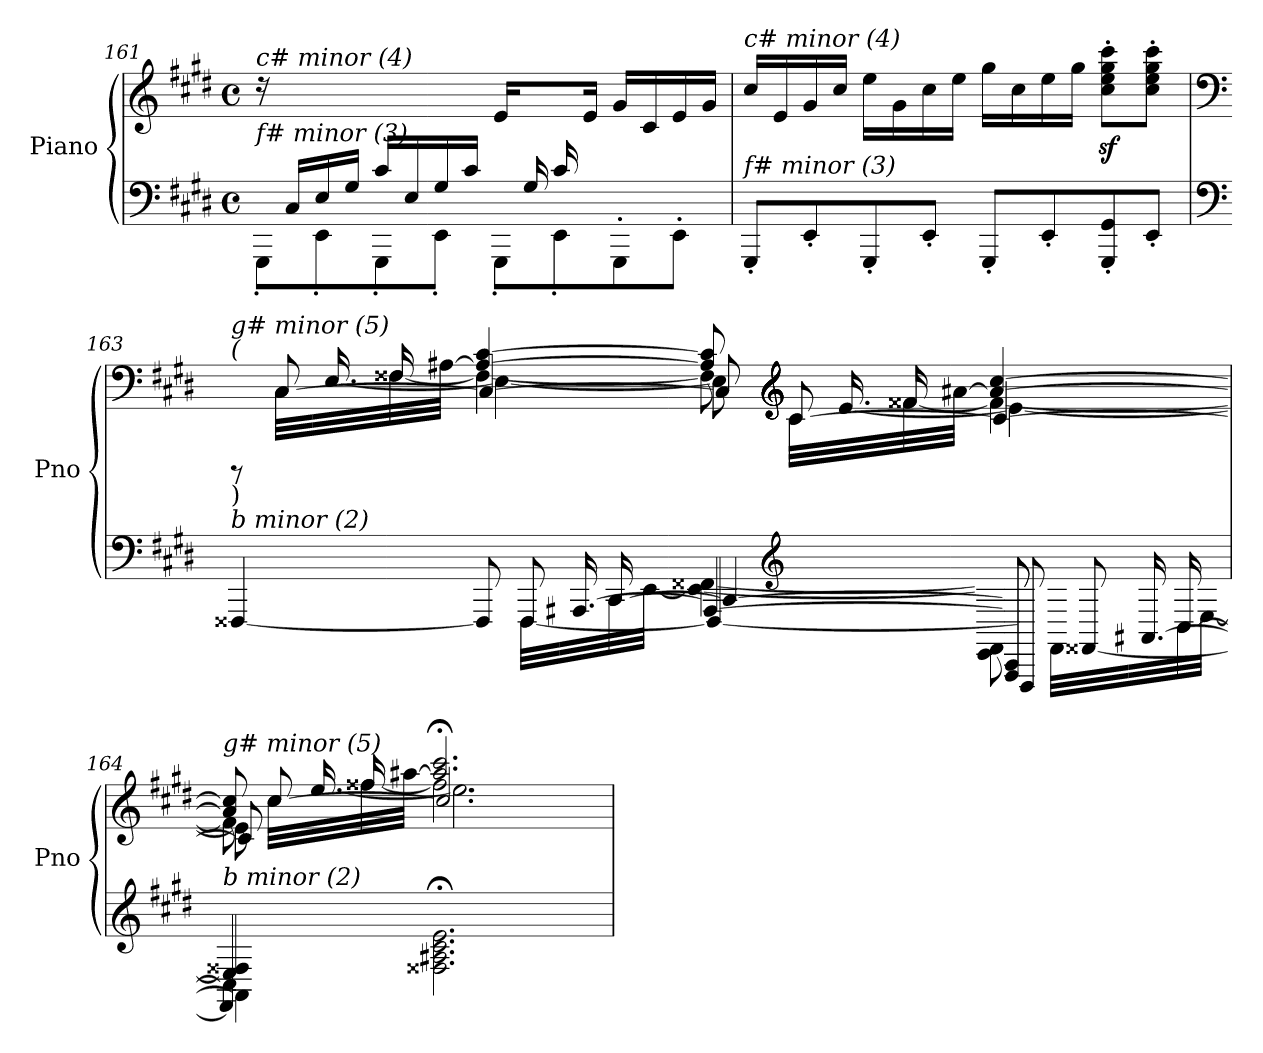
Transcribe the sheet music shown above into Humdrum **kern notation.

**kern	**kern	**dynam
*part1	*part1	*part1
*staff2	*staff1	*staff1/2
*I"Piano	*	*
*I'Pno	*	*
!!LO:PB:g=z
*clefF4	*clefG2	*
*k[f#c#g#d#]	*k[f#c#g#d#]	*
*M4/4	*M4/4	*
*met(c)	*met(c)	*
=161	=161	=161
*^	*	*
!	!	!LO:TX:i:t=c# minor (4)	!
!LO:TX:i:t=f# minor (3)	!	!	!
16ryy	8GGG#'\L	16rdd	.
16C#/LL	.	4..ryy	.
16E/	8EE'\	.	.
16G#/JJ	.	.	.
16c#/LL	8GGG#'\	.	.
16E/	.	.	.
16G#/	8EE'\J	.	.
16c#/JJ	.	.	.
16ryy	8GGG#'\L	16e/LL	.
16G#/	.	8ryy	.
16c#/	8EE'\	.	.
4ryy	.	16e/JJ	.
.	8GGG#'\	16g#/LL	.
.	.	16c#/	.
.	8EE'\J	16e/	.
16ryy	.	16g#/JJ	.
*v	*v	*	*
=162	=162	=162
!	!LO:TX:i:t=c# minor (4)	!
!LO:TX:i:t=f# minor (3)	!	!
8GGG#'/L	16cc#/LL	.
.	16e/	.
8EE'/	16g#/	.
.	16cc#/JJ	.
8GGG#'/	16ee\LL	.
.	16g#\	.
8EE'/J	16cc#\	.
.	16ee\JJ	.
8GGG#'/L	16gg#\LL	.
.	16cc#\	.
8EE'/	16ee\	.
.	16gg#\JJ	.
8GGG#/' 8GG#/'	8cc#\z<' 8ee\z<' 8gg#\z<' 8ccc#\z<'L	.
8EE'/J	8cc#\' 8ee\' 8gg#\' 8ccc#\'J	.
!!LO:LB:g=z
=163	=163	=163
*clefF4	*clefF4	*
*^	*^	*
*	*^	*	*^	*
*	*	*^	*	*	*^	*
*	*	*	*^	*	*	*	*^	*
*	*	*	*	*^	*	*	*	*	*^	*
*	*	*	*	*	*^	*	*	*	*	*	*^	*
!	!	!	!	!	!	!	!LO:TX:a:i:t=(	!	!	!	!	!	!	!
!	!	!	!	!	!	!	!LO:TX:b:t=)	!	!	!	!	!	!	!
!	!	!	!	!	!	!	!LO:TX:i:t=g# minor (5)	!	!	!	!	!	!	!
!LO:TX:i:t=b minor (2)	!	!	!	!	!	!	!	!	!	!	!	!	!	!
8.ryy	8ryy	8ryy	[4FFF##X/	4ryy	4.ryy	4..ryy	8rBBBB	8.ryy	8ryy	8ryy	4ryy	4.ryy	4..ryy	.
.	2..ryy	32ryy	.	.	.	.	32C#\LLL	.	([8C#/	32ryy	.	.	.	.
.	.	4...ryy	.	.	.	.	32E\yy	.	.	[16.E/	.	.	.	.
4..ryy	.	.	.	.	.	.	32F##X\	[16F##/	.	.	.	.	.	.
.	.	.	.	.	.	.	[32A#X\JJJ	.	.	.	.	.	.	.
.	.	.	8FFF##/]	8ryy	.	.	4A#/_ [4c#/	4F##\_	4C#_	4E_	8ryy	.	.	.
.	.	.	32FFF##\LLL	32ryy	[8FFF##/	.	.	.	.	.	32ryy	2ryy	.	.
.	.	.	32AAA#X\yy	[16.AAA#/	.	.	.	.	.	.	4...ryy	.	.	.
.	.	.	32CC#\	.	.	[16CC#/	.	.	.	.	.	.	4..ryy	.
.	.	.	[32EE\JJJ)	.	.	.	.	.	.	.	.	.	.	.
.	.	.	4EE_ [4FF##X	4AAA#_	4FFF##/_	4CC#_	8A#/] 8c#/]	8F##\]	8C#]	8E]	.	.	.	.
*clefG2	*	*	*	*	*	*	*clefG2	*	*	*	*	*	*	*
16ryy	.	32ryy	.	.	.	.	32c#\LLL	16ryy	[8c#/	32ryy	.	.	.	.
.	.	4ryy	.	.	.	.	32e\yy	.	.	[16.e/	.	.	.	.
4ryy	.	.	.	.	.	.	32f##X\	[16f##/	.	.	.	.	.	.
.	.	.	.	.	.	.	[32a#X\JJJ	.	.	.	.	.	.	.
.	.	.	8EE] 8FF##]	8AAA#]	8FFF##/]	8CC#]	4a#/_ [4cc#/	4f##\_	4c#_	4e_	.	.	.	.
.	.	.	32FF##\LLL	16ryy	[8FF##X/	32ryy	.	.	.	.	16ryy	8ryy	32ryy	.
.	.	16.ryy	32AA#X\yy	.	.	[16.AA#/	.	.	.	.	.	.	16.ryy	.
16ryy	.	.	32C#\	[16C#/	.	.	.	.	.	.	16ryy	.	.	.
.	.	.	[32E\JJJ	.	.	.	.	.	.	.	.	.	.	.
*	*	*	*	*	*v	*v	*	*	*	*	*	*	*	*
=164	=164	=164	=164	=164	=164	=164	=164	=164	=164	=164	=164	=164	=164
!	!	!	!	!	!	!LO:TX:i:t=g# minor (5)	!	!	!	!	!	!	!
!LO:TX:i:t=b minor (2)	!	!	!	!	!	!	!	!	!	!	!	!	!
8ryy	8ryy	4E] 4F##X	4C#]	4FF##/]	4AA#]	8a#/] 8cc#/]	8f##\]	8c#]	8e]	4ryy	4ryy	4ryy	.
16ryy	32ryy	.	.	.	.	32cc#\LLL	16ryy	[8cc#/	32ryy	.	.	.	.
.	2ryy	.	.	.	.	32ee\yy	.	.	[16.ee/	.	.	.	.
2ryy	.	.	.	.	.	32ff##X\	[16ff##/	.	.	.	.	.	.
.	.	.	.	.	.	[32aa#X\JJJ	.	.	.	.	.	.	.
!	!	!	!	!	!	!	!	!	!	!	!	!	!LO:DY:b=2
!	!	!	!	!	!	!	!	!	!	!	!	!	!LO:DY:n=1:b
.	.	2.F##X\;< 2.A#X\;< 2.c#\;< 2.e\;<	2.ryy	2.ryy	2.ryy	2.aa#/];< 2.ccc#/;<	2.ff##\]	2.cc#]	2.ee]	2.ryy	2.ryy	2.ryy	sf sf
.	4ryy	.	.	.	.	.	.	.	.	.	.	.	.
4ryy	.	.	.	.	.	.	.	.	.	.	.	.	.
.	16.ryy	.	.	.	.	.	.	.	.	.	.	.	.
16ryy	.	.	.	.	.	.	.	.	.	.	.	.	.
*v	*v	*v	*v	*v	*v	*	*	*	*	*	*	*	*
*	*v	*v	*v	*v	*v	*v	*v	*
=	=	=
*-	*-	*-
